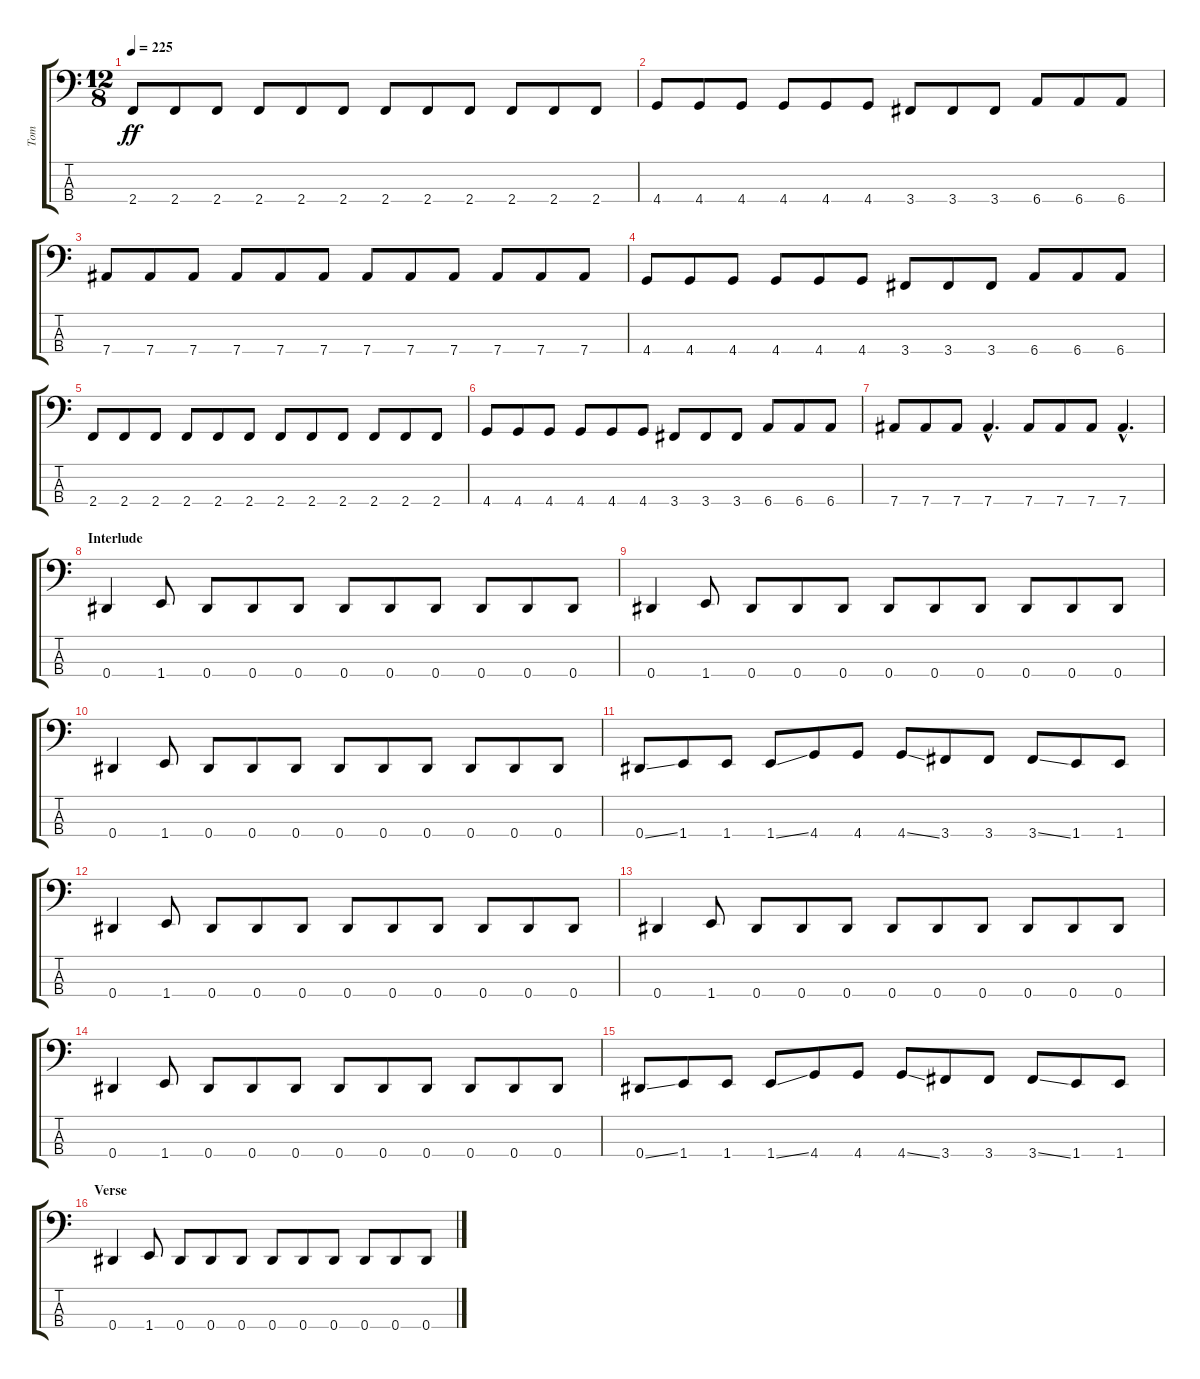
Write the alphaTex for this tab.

\track ("Tom" "Tom") {instrument electricbasspick}
\staff {score tabs}
\tuning (Gb2 Db2 Ab1 Eb1) {hide}
\ts (12 8)
\tempo 225
\clef f4
\ks c
2.4.8{dy ff} 2.4.8 2.4.8 2.4.8 2.4.8 2.4.8 2.4.8 2.4.8 2.4.8 2.4.8 2.4.8 2.4.8 |
4.4.8 4.4.8 4.4.8 4.4.8 4.4.8 4.4.8 3.4.8 3.4.8 3.4.8 6.4.8 6.4.8 6.4.8 |
7.4.8 7.4.8 7.4.8 7.4.8 7.4.8 7.4.8 7.4.8 7.4.8 7.4.8 7.4.8 7.4.8 7.4.8 |
4.4.8 4.4.8 4.4.8 4.4.8 4.4.8 4.4.8 3.4.8 3.4.8 3.4.8 6.4.8 6.4.8 6.4.8 |
2.4.8 2.4.8 2.4.8 2.4.8 2.4.8 2.4.8 2.4.8 2.4.8 2.4.8 2.4.8 2.4.8 2.4.8 |
4.4.8 4.4.8 4.4.8 4.4.8 4.4.8 4.4.8 3.4.8 3.4.8 3.4.8 6.4.8 6.4.8 6.4.8 |
7.4.8 7.4.8 7.4.8 7.4{hac}.4{d} 7.4.8 7.4.8 7.4.8 7.4{hac}.4{d} |
\section ("" "Interlude")
0.4.4 1.4.8 0.4.8 0.4.8 0.4.8 0.4.8 0.4.8 0.4.8 0.4.8 0.4.8 0.4.8 |
0.4.4 1.4.8 0.4.8 0.4.8 0.4.8 0.4.8 0.4.8 0.4.8 0.4.8 0.4.8 0.4.8 |
0.4.4 1.4.8 0.4.8 0.4.8 0.4.8 0.4.8 0.4.8 0.4.8 0.4.8 0.4.8 0.4.8 |
0.4{ss}.8 1.4.8 1.4.8 1.4{ss}.8 4.4.8 4.4.8 4.4{ss}.8 3.4.8 3.4.8 3.4{ss}.8 1.4.8 1.4.8 |
0.4.4 1.4.8 0.4.8 0.4.8 0.4.8 0.4.8 0.4.8 0.4.8 0.4.8 0.4.8 0.4.8 |
0.4.4 1.4.8 0.4.8 0.4.8 0.4.8 0.4.8 0.4.8 0.4.8 0.4.8 0.4.8 0.4.8 |
0.4.4 1.4.8 0.4.8 0.4.8 0.4.8 0.4.8 0.4.8 0.4.8 0.4.8 0.4.8 0.4.8 |
0.4{ss}.8 1.4.8 1.4.8 1.4{ss}.8 4.4.8 4.4.8 4.4{ss}.8 3.4.8 3.4.8 3.4{ss}.8 1.4.8 1.4.8 |
\section ("" "Verse")
0.4.4 1.4.8 0.4.8 0.4.8 0.4.8 0.4.8 0.4.8 0.4.8 0.4.8 0.4.8 0.4.8
